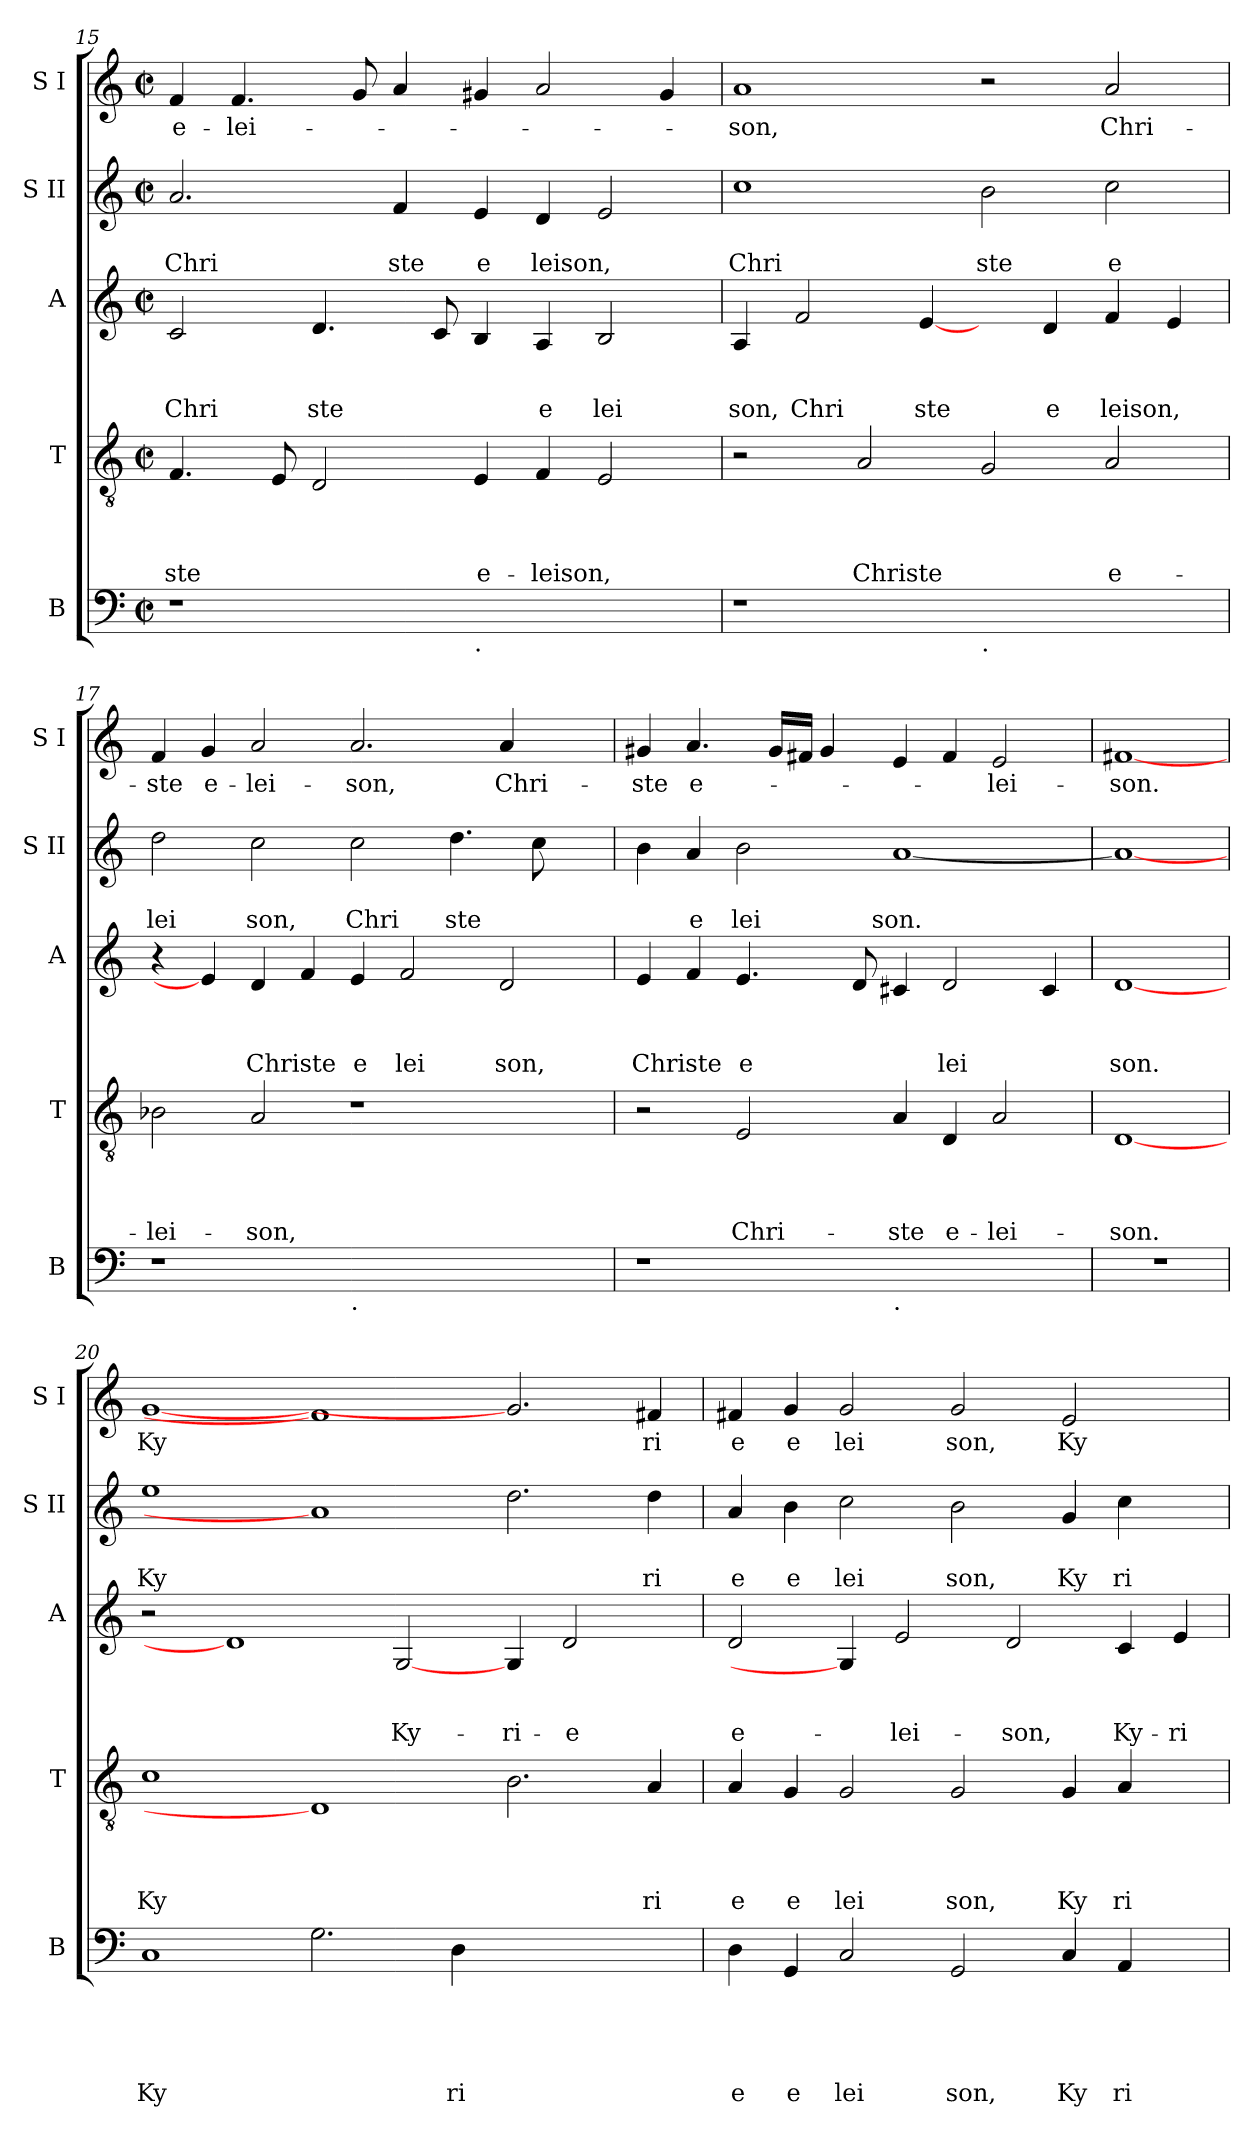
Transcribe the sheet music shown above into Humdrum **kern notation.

**kern	**text	**text	**text	**text	**text	**kern	**text	**text	**text	**text	**kern	**text	**text	**text	**kern	**text	**text	**kern	**text
*part5	*part5	*part5	*part5	*part5	*part5	*part4	*part4	*part4	*part4	*part4	*part3	*part3	*part3	*part3	*part2	*part2	*part2	*part1	*part1
*staff5	*staff5	*staff5	*staff5	*staff5	*staff5	*staff4	*staff4	*staff4	*staff4	*staff4	*staff3	*staff3	*staff3	*staff3	*staff2	*staff2	*staff2	*staff1	*staff1
*I"B	*	*	*	*	*	*I"T	*	*	*	*	*I"A	*	*	*	*I"S II	*	*	*I"S I	*
*I'B	*	*	*	*	*	*I'T	*	*	*	*	*I'A	*	*	*	*I'S II	*	*	*I'S I	*
*clefF4	*	*	*	*	*	*clefGv2	*	*	*	*	*clefG2	*	*	*	*clefG2	*	*	*clefG2	*
*k[]	*	*	*	*	*	*k[]	*	*	*	*	*k[]	*	*	*	*k[]	*	*	*k[]	*
*C:	*	*	*	*	*	*C:	*	*	*	*	*C:	*	*	*	*C:	*	*	*C:	*
*M2/2	*	*	*	*	*	*M2/2	*	*	*	*	*M2/2	*	*	*	*M2/2	*	*	*M2/2	*
*met(c|)	*	*	*	*	*	*met(c|)	*	*	*	*	*met(c|)	*	*	*	*met(c|)	*	*	*met(c|)	*
=15	=15	=15	=15	=15	=15	=15	=15	=15	=15	=15	=15	=15	=15	=15	=15	=15	=15	=15	=15
!	!	!	!	!	!	!	!	!	!	!LO:LY:b	!	!	!	!LO:LY:b	!	!	!LO:LY:b	!	!LO:LY:b
1r	.	.	.	.	.	4.F/	.	.	.	ste	2c/	.	.	Chri	2.a/	.	Chri	4f/	e-
!	!	!	!	!	!	!	!	!	!	!	!	!	!	!	!	!	!	!	!LO:LY:b
.	.	.	.	.	.	.	.	.	.	.	.	.	.	.	.	.	.	4.f/	-lei-
.	.	.	.	.	.	8E/	.	.	.	.	.	.	.	.	.	.	.	.	.
!	!	!	!	!	!	!	!	!	!	!	!	!	!	!LO:LY:b	!	!	!	!	!
.	.	.	.	.	.	2D/	.	.	.	.	4.d/	.	.	ste	.	.	.	.	.
.	.	.	.	.	.	.	.	.	.	.	.	.	.	.	.	.	.	8g/	.
!	!	!	!	!	!	!	!	!	!	!	!	!	!	!	!	!	!LO:LY:b	!	!
.	.	.	.	.	.	.	.	.	.	.	.	.	.	.	4f/	.	ste	4a/	.
.	.	.	.	.	.	.	.	.	.	.	8c/	.	.	.	.	.	.	.	.
!LO:TX:b:t=.	!	!	!	!	!	!	!	!	!	!	!	!	!	!	!	!	!	!	!
!	!	!	!	!	!	!	!	!	!	!LO:LY:b	!	!	!	!	!	!	!LO:LY:b	!	!
1ryy	.	.	.	.	.	4E/	.	.	.	e-	4B/	.	.	.	4e/	.	e	4g#X/	.
!	!	!	!	!	!	!	!	!	!	!LO:LY:b	!	!	!	!LO:LY:b	!	!	!LO:LY:b	!	!
.	.	.	.	.	.	4F/	.	.	.	-leison,	4A/	.	.	e	4d/	.	leison,	2a/	.
!	!	!	!	!	!	!	!	!	!	!	!	!	!	!LO:LY:b	!	!	!	!	!
.	.	.	.	.	.	2E/	.	.	.	.	2B/	.	.	lei	2e/	.	.	.	.
.	.	.	.	.	.	.	.	.	.	.	.	.	.	.	.	.	.	4g#/	.
=16	=16	=16	=16	=16	=16	=16	=16	=16	=16	=16	=16	=16	=16	=16	=16	=16	=16	=16	=16
!	!	!	!	!	!	!	!	!	!	!	!	!	!	!LO:LY:b	!	!	!LO:LY:b	!	!LO:LY:b
1r	.	.	.	.	.	2r	.	.	.	.	4A/	.	.	son,	1cc	.	Chri	1a	-son,
!	!	!	!	!	!	!	!	!	!	!	!	!	!	!LO:LY:b	!	!	!	!	!
.	.	.	.	.	.	.	.	.	.	.	2f/	.	.	Chri	.	.	.	.	.
!	!	!	!	!	!	!	!	!	!	!LO:LY:b	!	!	!	!	!	!	!	!	!
.	.	.	.	.	.	2A/	.	.	.	Christe	.	.	.	.	.	.	.	.	.
!	!	!	!	!	!	!	!	!	!	!	!	!	!	!LO:LY:b	!	!	!	!	!
.	.	.	.	.	.	.	.	.	.	.	[4e/	.	.	ste	.	.	.	.	.
!LO:TX:b:t=.	!	!	!	!	!	!	!	!	!	!	!	!	!	!	!	!	!	!	!
!	!	!	!	!	!	!	!	!	!	!	!	!	!	!	!	!	!LO:LY:b	!	!
1ryy	.	.	.	.	.	2G/	.	.	.	.	4ryy	.	.	.	2b\	.	ste	2r	.
!	!	!	!	!	!	!	!	!	!	!	!	!	!	!LO:LY:b	!	!	!	!	!
.	.	.	.	.	.	.	.	.	.	.	4d/	.	.	e	.	.	.	.	.
!	!	!	!	!	!	!	!	!	!	!LO:LY:b	!	!	!	!LO:LY:b	!	!	!LO:LY:b	!	!LO:LY:b
.	.	.	.	.	.	2A/	.	.	.	e-	4f/	.	.	leison,	2cc\	.	e	2a/	Chri-
.	.	.	.	.	.	.	.	.	.	.	4e/	.	.	.	.	.	.	.	.
!!LO:LB:g=z
=17	=17	=17	=17	=17	=17	=17	=17	=17	=17	=17	=17	=17	=17	=17	=17	=17	=17	=17	=17
!	!	!	!	!	!	!	!	!	!	!LO:LY:b	!	!	!	!	!	!	!LO:LY:b	!	!LO:LY:b
1r	.	.	.	.	.	2B-X\	.	.	.	-lei-	4r	.	.	.	2dd\	.	lei	4f/	-ste
!	!	!	!	!	!	!	!	!	!	!	!	!	!	!	!	!	!	!	!LO:LY:b
.	.	.	.	.	.	.	.	.	.	.	4e/]	.	.	.	.	.	.	4g/	e-
!	!	!	!	!	!	!	!	!	!	!LO:LY:b	!	!	!	!LO:LY:b	!	!	!LO:LY:b	!	!LO:LY:b
.	.	.	.	.	.	2A/	.	.	.	-son,	4d/	.	.	Christe	2cc\	.	son,	2a/	-lei-
.	.	.	.	.	.	.	.	.	.	.	4f/	.	.	.	.	.	.	.	.
!LO:TX:b:t=.	!	!	!	!	!	!	!	!	!	!	!	!	!	!	!	!	!	!	!
!	!	!	!	!	!	!	!	!	!	!	!	!	!	!LO:LY:b	!	!	!LO:LY:b	!	!LO:LY:b
1ryy	.	.	.	.	.	1r	.	.	.	.	4e/	.	.	e	2cc\	.	Chri	2.a/	-son,
!	!	!	!	!	!	!	!	!	!	!	!	!	!	!LO:LY:b	!	!	!	!	!
.	.	.	.	.	.	.	.	.	.	.	2f/	.	.	lei	.	.	.	.	.
!	!	!	!	!	!	!	!	!	!	!	!	!	!	!	!	!	!LO:LY:b	!	!
.	.	.	.	.	.	.	.	.	.	.	.	.	.	.	4.dd\	.	ste	.	.
!	!	!	!	!	!	!	!	!	!	!	!	!	!	!LO:LY:b	!	!	!	!	!LO:LY:b
.	.	.	.	.	.	.	.	.	.	.	2d/	.	.	son,	.	.	.	4a/	Chri-
.	.	.	.	.	.	.	.	.	.	.	.	.	.	.	8cc\	.	.	.	.
4ryy	.	.	.	.	.	4ryy	.	.	.	.	.	.	.	.	4ryy	.	.	4ryy	.
=18	=18	=18	=18	=18	=18	=18	=18	=18	=18	=18	=18	=18	=18	=18	=18	=18	=18	=18	=18
!	!	!	!	!	!	!	!	!	!	!	!	!	!	!LO:LY:b	!	!	!	!	!LO:LY:b
1r	.	.	.	.	.	2r	.	.	.	.	4e/	.	.	Christe	4b\	.	.	4g#X/	-ste
!	!	!	!	!	!	!	!	!	!	!	!	!	!	!	!	!	!LO:LY:b	!	!LO:LY:b
.	.	.	.	.	.	.	.	.	.	.	4f/	.	.	.	4a/	.	e	4.a/	e-
!	!	!	!	!	!	!	!	!	!	!LO:LY:b	!	!	!	!LO:LY:b	!	!	!LO:LY:b	!	!
.	.	.	.	.	.	2E/	.	.	.	Chri-	4.e/	.	.	e	2b\	.	lei	.	.
.	.	.	.	.	.	.	.	.	.	.	.	.	.	.	.	.	.	16g#/LL	.
.	.	.	.	.	.	.	.	.	.	.	.	.	.	.	.	.	.	16f#/JJ	.
.	.	.	.	.	.	.	.	.	.	.	.	.	.	.	.	.	.	4g#/	.
.	.	.	.	.	.	.	.	.	.	.	8d/	.	.	.	.	.	.	.	.
!LO:TX:b:t=.	!	!	!	!	!	!	!	!	!	!	!	!	!	!	!	!	!	!	!
!	!	!	!	!	!	!	!	!	!	!LO:LY:b	!	!	!	!	!	!	!LO:LY:b	!	!
1ryy	.	.	.	.	.	4A/	.	.	.	-ste	4c#X/	.	.	.	[<1a	.	son.	4e/	.
!	!	!	!	!	!	!	!	!	!	!LO:LY:b	!	!	!	!LO:LY:b	!	!	!	!	!
.	.	.	.	.	.	4D/	.	.	.	e-	2d/	.	.	lei	.	.	.	4f#/	.
!	!	!	!	!	!	!	!	!	!	!LO:LY:b	!	!	!	!	!	!	!	!	!LO:LY:b
.	.	.	.	.	.	2A/	.	.	.	-lei-	.	.	.	.	.	.	.	2e/	-lei-
.	.	.	.	.	.	.	.	.	.	.	4c#/	.	.	.	.	.	.	.	.
=19	=19	=19	=19	=19	=19	=19	=19	=19	=19	=19	=19	=19	=19	=19	=19	=19	=19	=19	=19
!	!	!	!	!	!	!	!	!	!	!LO:LY:b	!	!	!	!LO:LY:b	!	!	!	!	!LO:LY:b
1r	.	.	.	.	.	[1D	.	.	.	-son.	[1d	.	.	son.	1a_	.	.	[1f#X	-son.
=20	=20	=20	=20	=20	=20	=20	=20	=20	=20	=20	=20	=20	=20	=20	=20	=20	=20	=20	=20
!	!	!	!	!	!LO:LY:b	!	!	!	!	!LO:LY:b	!	!	!	!	!	!	!LO:LY:b	!	!LO:LY:b
1C	.	.	.	.	Ky	1c	.	.	.	Ky	2r	.	.	.	1ee	.	Ky	[<1g	Ky
.	.	.	.	.	.	.	.	.	.	.	1d]	.	.	.	.	.	.	.	.
2.G\	.	.	.	.	.	1D]	.	.	.	.	.	.	.	.	1a]	.	.	1f#]	.
!	!	!	!	!	!	!	!	!	!	!	!	!	!	!LO:LY:b	!	!	!	!	!
.	.	.	.	.	.	.	.	.	.	.	[2G/	.	.	Ky-	.	.	.	.	.
!	!	!	!	!	!LO:LY:b	!	!	!	!	!	!	!	!	!	!	!	!	!	!
4D\	.	.	.	.	ri	.	.	.	.	.	.	.	.	.	.	.	.	.	.
!	!	!	!	!	!	!	!	!	!	!	!	!	!	!LO:LY:b	!	!	!	!	!
1ryy	.	.	.	.	.	2.B\	.	.	.	.	4G/	.	.	-ri-	2.dd\	.	.	2.g/]	.
!	!	!	!	!	!	!	!	!	!	!	!	!	!	!LO:LY:b	!	!	!	!	!
.	.	.	.	.	.	.	.	.	.	.	2d/	.	.	-e	.	.	.	.	.
!	!	!	!	!	!	!	!	!	!	!LO:LY:b	!	!	!	!	!	!	!LO:LY:b	!	!LO:LY:b
.	.	.	.	.	.	4A/	.	.	.	ri	4ryy	.	.	.	4dd\	.	ri	4f#X/	ri
!!LO:LB:g=z
=21	=21	=21	=21	=21	=21	=21	=21	=21	=21	=21	=21	=21	=21	=21	=21	=21	=21	=21	=21
!	!	!	!	!	!LO:LY:b	!	!	!	!	!LO:LY:b	!	!	!	!LO:LY:b	!	!	!LO:LY:b	!	!LO:LY:b
4D\	.	.	.	.	e	4A/	.	.	.	e	2d/	.	.	e-	4a/	.	e	4f#X/	e
!	!	!	!	!	!LO:LY:b	!	!	!	!	!LO:LY:b	!	!	!	!	!	!	!LO:LY:b	!	!LO:LY:b
4GG/	.	.	.	.	e	4G/	.	.	.	e	.	.	.	.	4b\	.	e	4g/	e
!	!	!	!	!	!LO:LY:b	!	!	!	!	!LO:LY:b	!	!	!	!	!	!	!LO:LY:b	!	!LO:LY:b
2C/	.	.	.	.	lei	2G/	.	.	.	lei	4G/]	.	.	.	2cc\	.	lei	2g/	lei
!	!	!	!	!	!	!	!	!	!	!	!	!	!	!LO:LY:b	!	!	!	!	!
.	.	.	.	.	.	.	.	.	.	.	2e/	.	.	-lei-	.	.	.	.	.
!	!	!	!	!	!LO:LY:b	!	!	!	!	!LO:LY:b	!	!	!	!	!	!	!LO:LY:b	!	!LO:LY:b
2GG/	.	.	.	.	son,	2G/	.	.	.	son,	.	.	.	.	2b\	.	son,	2g/	son,
!	!	!	!	!	!	!	!	!	!	!	!	!	!	!LO:LY:b	!	!	!	!	!
.	.	.	.	.	.	.	.	.	.	.	2d/	.	.	-son,	.	.	.	.	.
!	!	!	!	!	!LO:LY:b	!	!	!	!	!LO:LY:b	!	!	!	!	!	!	!LO:LY:b	!	!LO:LY:b
4C/	.	.	.	.	Ky	4G/	.	.	.	Ky	.	.	.	.	4g/	.	Ky	2e/	Ky
!	!	!	!	!	!LO:LY:b	!	!	!	!	!LO:LY:b	!	!	!	!LO:LY:b	!	!	!LO:LY:b	!	!
4AA/	.	.	.	.	ri	4A/	.	.	.	ri	4c/	.	.	Ky-	4cc\	.	ri	.	.
!	!	!	!	!	!	!	!	!	!	!	!	!	!	!LO:LY:b	!	!	!	!	!
4ryy	.	.	.	.	.	4ryy	.	.	.	.	4e/	.	.	-ri-	4ryy	.	.	4ryy	.
=	=	=	=	=	=	=	=	=	=	=	=	=	=	=	=	=	=	=	=
*-	*-	*-	*-	*-	*-	*-	*-	*-	*-	*-	*-	*-	*-	*-	*-	*-	*-	*-	*-
